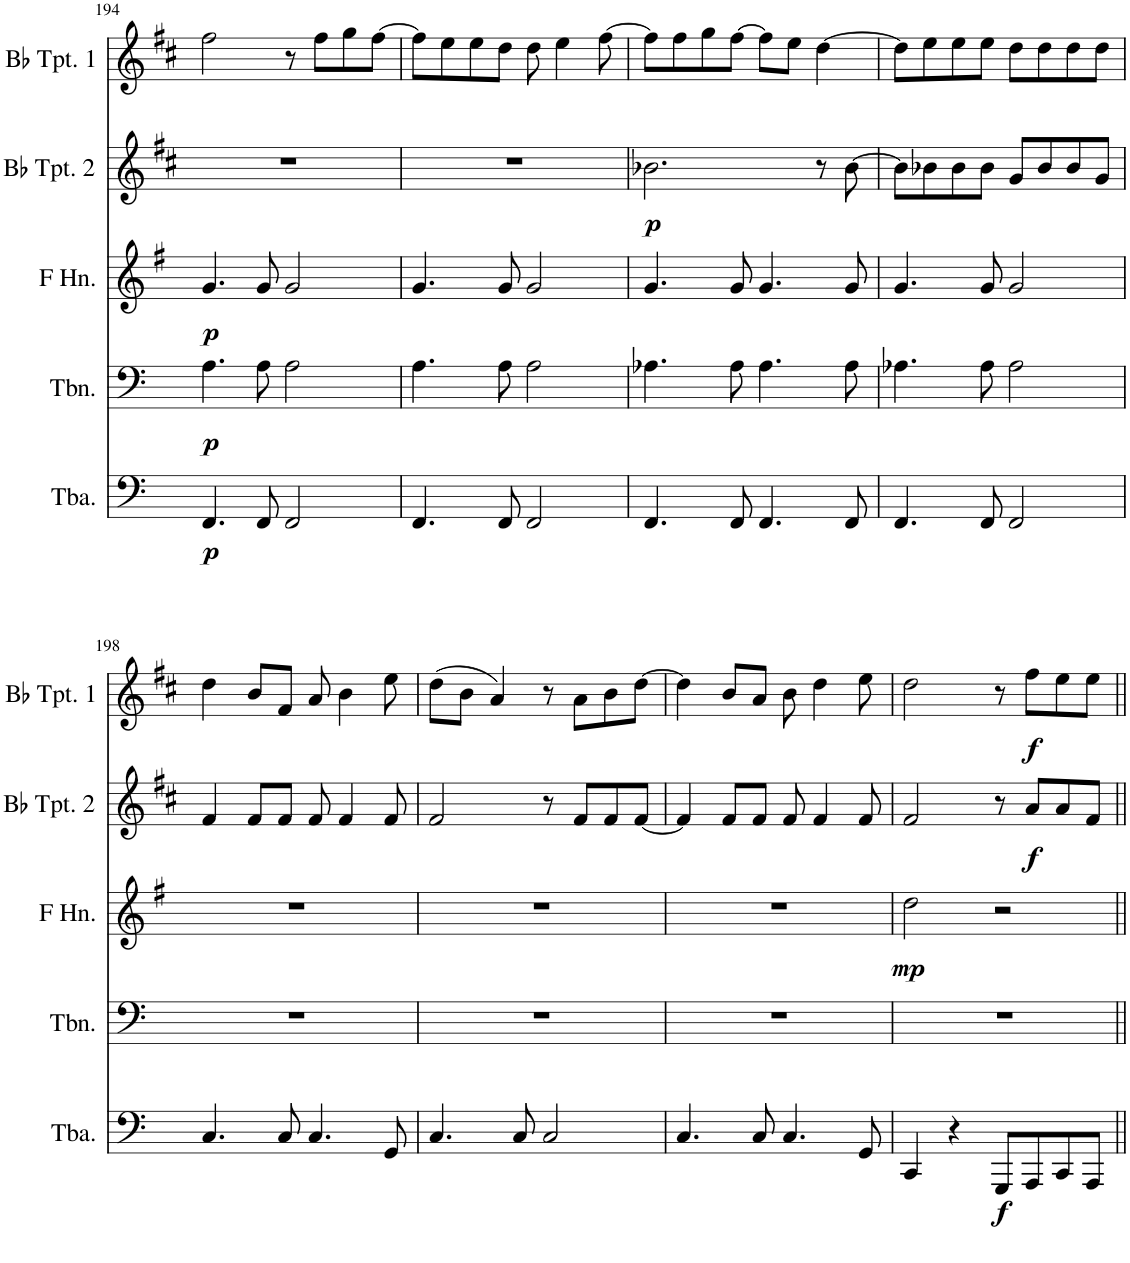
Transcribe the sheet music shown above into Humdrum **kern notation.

**kern	**dynam	**kern	**dynam	**kern	**dynam	**kern	**dynam	**kern	**dynam
*part5	*part5	*part4	*part4	*part3	*part3	*part2	*part2	*part1	*part1
*staff5	*staff5	*staff4	*staff4	*staff3	*staff3	*staff2	*staff2	*staff1	*staff1
*I"Tuba	*	*I"Trombone	*	*I"Horn in F	*	*I"Bb Trumpet 2	*	*I"Bb Trumpet 1	*
*I'Tba.	*	*I'Tbn.	*	*	*	*I'Bb Tpt. 2	*	*I'Bb Tpt. 1	*
!!LO:PB:g=z
*clefF4	*	*clefF4	*	*clefG2	*	*clefG2	*	*clefG2	*
*	*	*	*	*Trd4c7	*	*Trd1c2	*	*Trd1c2	*
*k[]	*	*k[]	*	*k[f#]	*	*k[f#c#]	*	*k[f#c#]	*
*M2/2	*	*M2/2	*	*M2/2	*	*M2/2	*	*M2/2	*
*met(c|)	*	*met(c|)	*	*met(c|)	*	*met(c|)	*	*met(c|)	*
=194	=194	=194	=194	=194	=194	=194	=194	=194	=194
!	!LO:DY:b	!	!LO:DY:b	!	!LO:DY:b	!	!	!	!
4.FF/	p	4.A\	p	4.g/	p	1r	.	2ff#\	.
8FF/	.	8A\	.	8g/	.	.	.	.	.
2FF/	.	2A\	.	2g/	.	.	.	8r	.
.	.	.	.	.	.	.	.	8ff#\L	.
.	.	.	.	.	.	.	.	8gg\	.
.	.	.	.	.	.	.	.	[8ff#\J	.
=195	=195	=195	=195	=195	=195	=195	=195	=195	=195
4.FF/	.	4.A\	.	4.g/	.	1r	.	8ff#\L]	.
.	.	.	.	.	.	.	.	8ee\	.
.	.	.	.	.	.	.	.	8ee\	.
8FF/	.	8A\	.	8g/	.	.	.	8dd\J	.
2FF/	.	2A\	.	2g/	.	.	.	8dd\	.
.	.	.	.	.	.	.	.	4ee\	.
.	.	.	.	.	.	.	.	[8ff#\	.
=196	=196	=196	=196	=196	=196	=196	=196	=196	=196
!	!	!	!	!	!	!	!LO:DY:b	!	!
4.FF/	.	4.A-X\	.	4.g/	.	2.b-X\	p	8ff#\L]	.
.	.	.	.	.	.	.	.	8ff#\	.
.	.	.	.	.	.	.	.	8gg\	.
8FF/	.	8A-\	.	8g/	.	.	.	[8ff#\J	.
4.FF/	.	4.A-\	.	4.g/	.	.	.	8ff#\L]	.
.	.	.	.	.	.	.	.	8ee\J	.
.	.	.	.	.	.	8r	.	[4dd\	.
8FF/	.	8A-\	.	8g/	.	[8b-\	.	.	.
=197	=197	=197	=197	=197	=197	=197	=197	=197	=197
4.FF/	.	4.A-X\	.	4.g/	.	8b-\L]	.	8dd\L]	.
.	.	.	.	.	.	8b-X\	.	8ee\	.
.	.	.	.	.	.	8b-\	.	8ee\	.
8FF/	.	8A-\	.	8g/	.	8b-\J	.	8ee\J	.
2FF/	.	2A-\	.	2g/	.	8g/L	.	8dd\L	.
.	.	.	.	.	.	8b-/	.	8dd\	.
.	.	.	.	.	.	8b-/	.	8dd\	.
.	.	.	.	.	.	8g/J	.	8dd\J	.
!!LO:LB:g=z
=198	=198	=198	=198	=198	=198	=198	=198	=198	=198
4.C/	.	1r	.	1r	.	4f#/	.	4dd\	.
.	.	.	.	.	.	8f#/L	.	8b/L	.
8C/	.	.	.	.	.	8f#/J	.	8f#/J	.
4.C/	.	.	.	.	.	8f#/	.	8a/	.
.	.	.	.	.	.	4f#/	.	4b\	.
8GG/	.	.	.	.	.	8f#/	.	8ee\	.
=199	=199	=199	=199	=199	=199	=199	=199	=199	=199
4.C/	.	1r	.	1r	.	2f#/	.	(8dd\L	.
.	.	.	.	.	.	.	.	8b\J	.
.	.	.	.	.	.	.	.	4a/)	.
8C/	.	.	.	.	.	.	.	.	.
2C/	.	.	.	.	.	8r	.	8r	.
.	.	.	.	.	.	8f#/L	.	8a\L	.
.	.	.	.	.	.	8f#/	.	8b\	.
.	.	.	.	.	.	[8f#/J	.	[8dd\J	.
=200	=200	=200	=200	=200	=200	=200	=200	=200	=200
4.C/	.	1r	.	1r	.	4f#/]	.	4dd\]	.
.	.	.	.	.	.	8f#/L	.	8b/L	.
8C/	.	.	.	.	.	8f#/J	.	8a/J	.
4.C/	.	.	.	.	.	8f#/	.	8b\	.
.	.	.	.	.	.	4f#/	.	4dd\	.
8GG/	.	.	.	.	.	8f#/	.	8ee\	.
=201	=201	=201	=201	=201	=201	=201	=201	=201	=201
!	!	!	!	!	!LO:DY:b	!	!	!	!
4CC/	.	1r	.	2dd\	mp	2f#/	.	2dd\	.
4r	.	.	.	.	.	.	.	.	.
!	!LO:DY:b	!	!	!	!	!	!	!	!
8GGG/L	f	.	.	2r	.	8r	.	8r	.
!	!	!	!	!	!	!	!LO:DY:b	!	!LO:DY:b
8AAA/	.	.	.	.	.	8a/L	f	8ff#\L	f
8CC/	.	.	.	.	.	8a/	.	8ee\	.
8AAA/J	.	.	.	.	.	8f#/J	.	8ee\J	.
=||	=||	=||	=||	=||	=||	=||	=||	=||	=||
*-	*-	*-	*-	*-	*-	*-	*-	*-	*-
